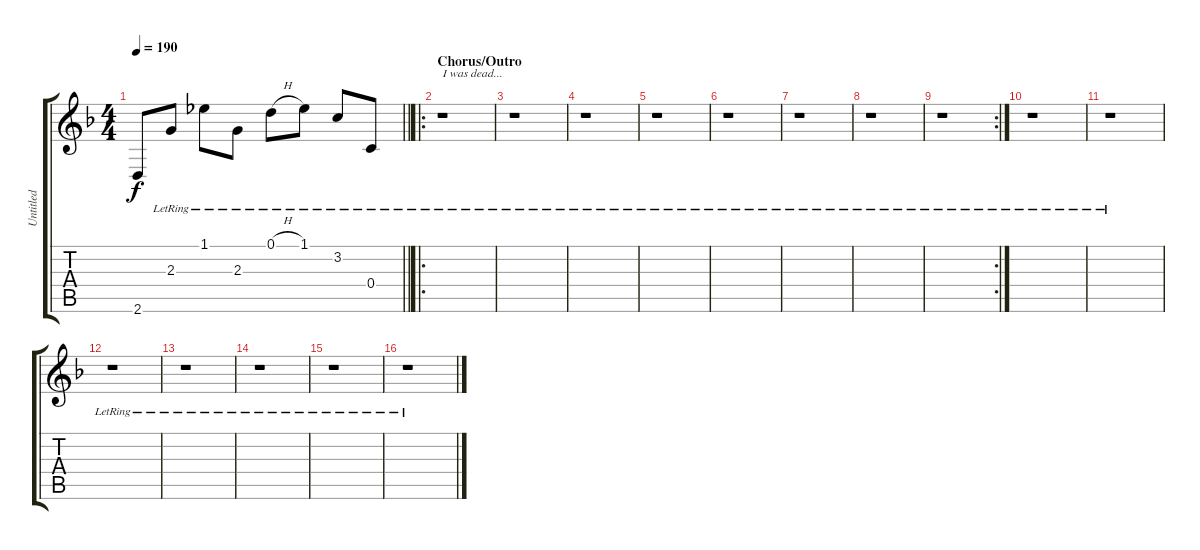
\track ("Untitled" "Untitled") {instrument electricguitarjazz}
\staff {score tabs}
\tuning (D4 A3 F3 C3 G2 C2) {hide}
\ts (4 4)
\tempo 190
\clef g2
\barLineRight lightlight
\ks f
2.6{t}.8{dy f} 2.3{lr}.8 1.1{lr}.8 2.3{lr}.8 0.1{h lr}.8 1.1{lr}.8 3.2{lr}.8 0.4{lr}.8 |
\ro
\section ("" "Chorus/Outro")
r.1{txt "I was dead..."} |
r.1 |
r.1 |
r.1 |
r.1 |
r.1 |
r.1 |
\rc 2
r.1 |
r.1 |
r.1 |
r.1 |
r.1 |
r.1 |
r.1 |
r.1
